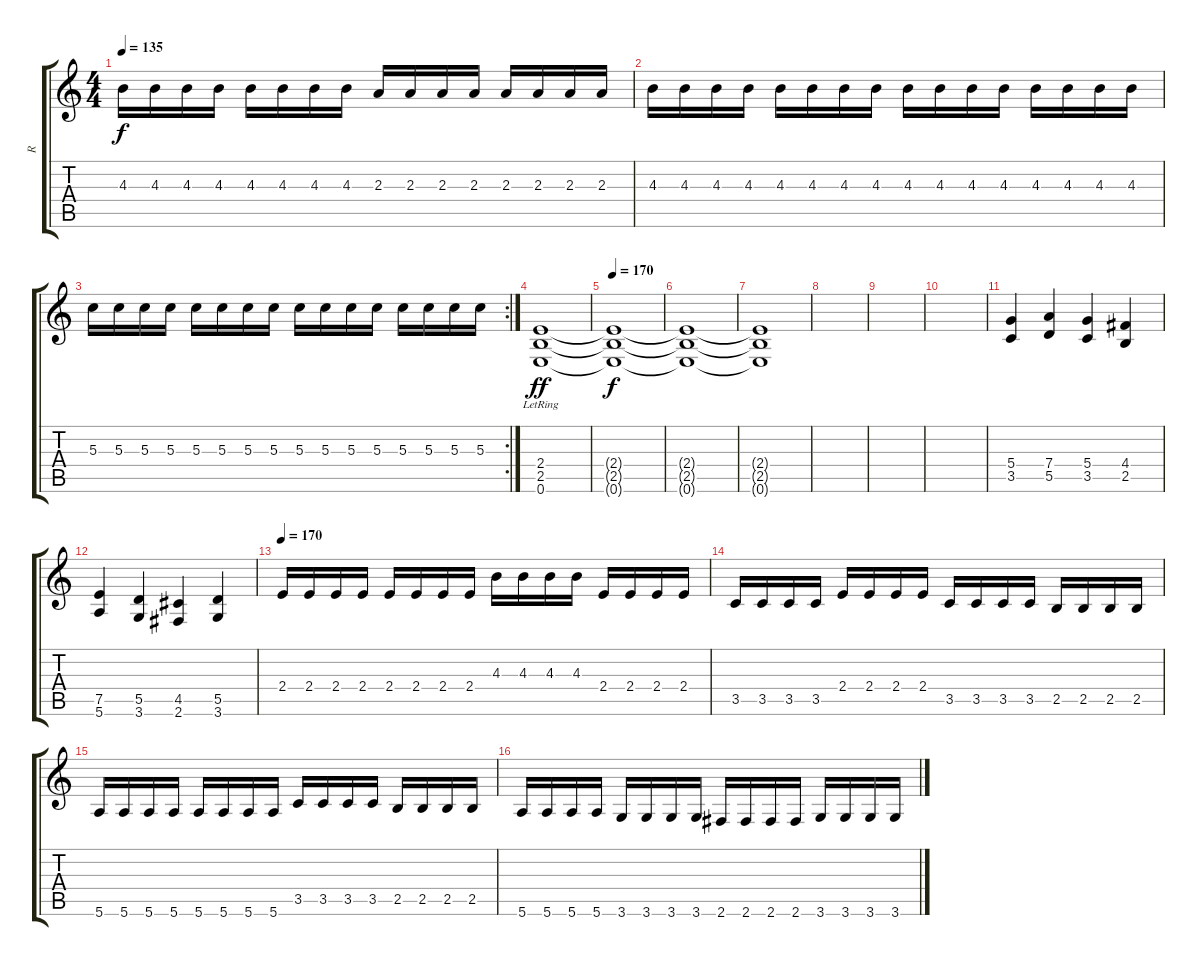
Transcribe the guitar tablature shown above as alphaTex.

\track ("R" "R") {instrument distortionguitar}
\staff {score tabs}
\tuning (E4 B3 G3 D3 A2 E2) {hide}
\ts (4 4)
\tempo 135
\clef g2
\ks c
4.3.16{dy f} 4.3.16 4.3.16 4.3.16 4.3.16 4.3.16 4.3.16 4.3.16 2.3.16 2.3.16 2.3.16 2.3.16 2.3.16 2.3.16 2.3.16 2.3.16 |
4.3.16 4.3.16 4.3.16 4.3.16 4.3.16 4.3.16 4.3.16 4.3.16 4.3.16 4.3.16 4.3.16 4.3.16 4.3.16 4.3.16 4.3.16 4.3.16 |
\rc 2
5.3.16 5.3.16 5.3.16 5.3.16 5.3.16 5.3.16 5.3.16 5.3.16 5.3.16 5.3.16 5.3.16 5.3.16 5.3.16 5.3.16 5.3.16 5.3.16 |
(2.4{lr} 2.5{lr} 0.6{lr}).1{dy ff} |
\tempo 170
(2.4{t} 2.5{t} 0.6{t}).1{dy f} |
(2.4{t} 2.5{t} 0.6{t}).1 |
(2.4{t} 2.5{t} 0.6{t}).1 |
|
|
|
(5.4 3.5).4 (7.4 5.5).4 (5.4 3.5).4 (4.4 2.5).4 |
(7.5 5.6).4 (5.5 3.6).4 (4.5 2.6).4 (5.5 3.6).4 |
\tempo 170
2.4.16 2.4.16 2.4.16 2.4.16 2.4.16 2.4.16 2.4.16 2.4.16 4.3.16 4.3.16 4.3.16 4.3.16 2.4.16 2.4.16 2.4.16 2.4.16 |
3.5.16 3.5.16 3.5.16 3.5.16 2.4.16 2.4.16 2.4.16 2.4.16 3.5.16 3.5.16 3.5.16 3.5.16 2.5.16 2.5.16 2.5.16 2.5.16 |
5.6.16 5.6.16 5.6.16 5.6.16 5.6.16 5.6.16 5.6.16 5.6.16 3.5.16 3.5.16 3.5.16 3.5.16 2.5.16 2.5.16 2.5.16 2.5.16 |
5.6.16 5.6.16 5.6.16 5.6.16 3.6.16 3.6.16 3.6.16 3.6.16 2.6.16 2.6.16 2.6.16 2.6.16 3.6.16 3.6.16 3.6.16 3.6.16
